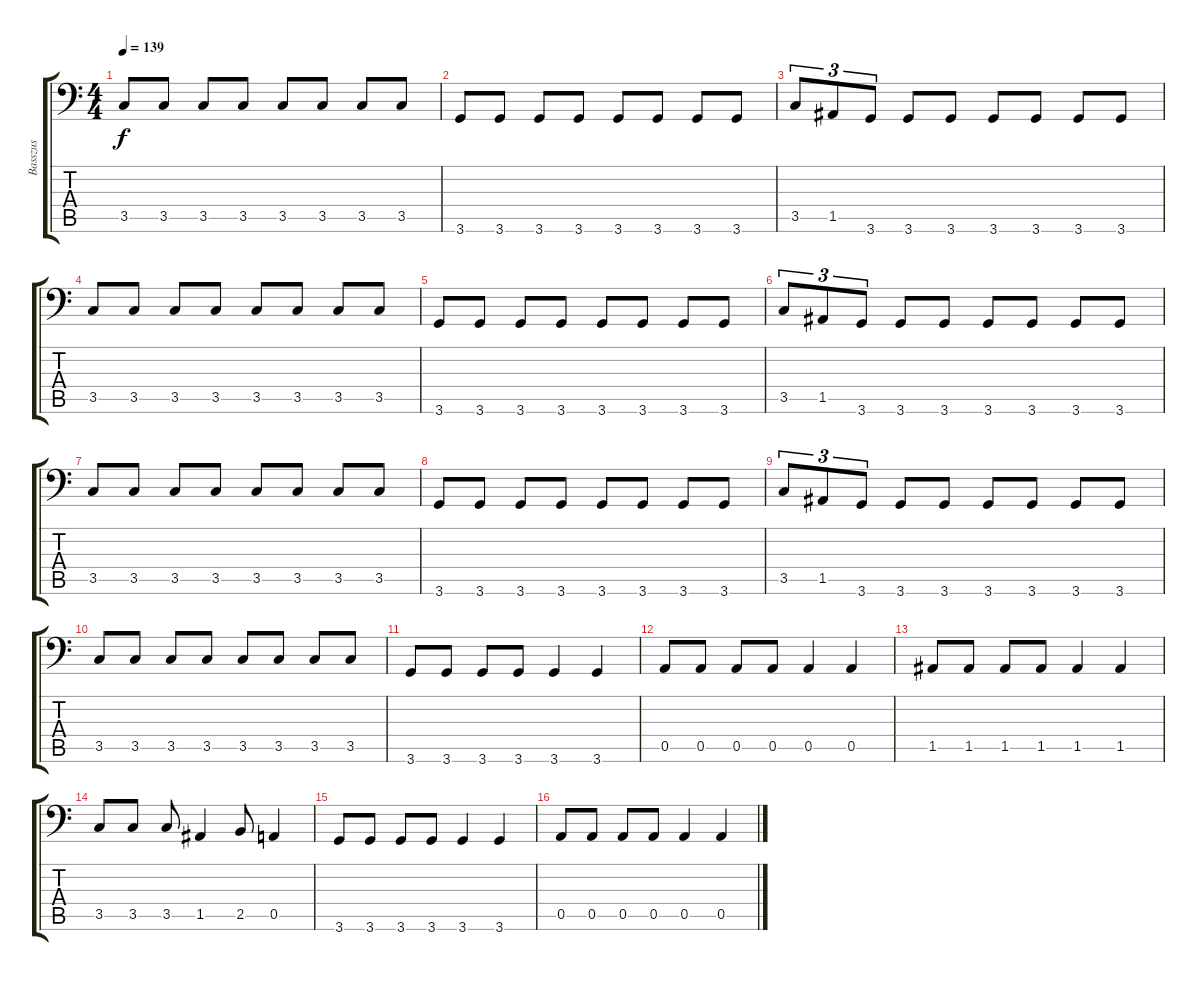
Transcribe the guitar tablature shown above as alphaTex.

\track ("Basszus" "Basszus") {instrument electricbasspick}
\staff {score tabs}
\tuning (E3 B2 G2 D2 A1 E1) {hide}
\ts (4 4)
\tempo 139
\clef f4
\ks c
3.5.8{dy f} 3.5.8 3.5.8 3.5.8 3.5.8 3.5.8 3.5.8 3.5.8 |
3.6.8 3.6.8 3.6.8 3.6.8 3.6.8 3.6.8 3.6.8 3.6.8 |
3.5.8{tu (3 2)} 1.5.8{tu (3 2)} 3.6.8{tu (3 2)} 3.6.8 3.6.8 3.6.8 3.6.8 3.6.8 3.6.8 |
3.5.8 3.5.8 3.5.8 3.5.8 3.5.8 3.5.8 3.5.8 3.5.8 |
3.6.8 3.6.8 3.6.8 3.6.8 3.6.8 3.6.8 3.6.8 3.6.8 |
3.5.8{tu (3 2)} 1.5.8{tu (3 2)} 3.6.8{tu (3 2)} 3.6.8 3.6.8 3.6.8 3.6.8 3.6.8 3.6.8 |
3.5.8 3.5.8 3.5.8 3.5.8 3.5.8 3.5.8 3.5.8 3.5.8 |
3.6.8 3.6.8 3.6.8 3.6.8 3.6.8 3.6.8 3.6.8 3.6.8 |
3.5.8{tu (3 2)} 1.5.8{tu (3 2)} 3.6.8{tu (3 2)} 3.6.8 3.6.8 3.6.8 3.6.8 3.6.8 3.6.8 |
3.5.8 3.5.8 3.5.8 3.5.8 3.5.8 3.5.8 3.5.8 3.5.8 |
3.6.8 3.6.8 3.6.8 3.6.8 3.6.4 3.6.4 |
0.5.8 0.5.8 0.5.8 0.5.8 0.5.4 0.5.4 |
1.5.8 1.5.8 1.5.8 1.5.8 1.5.4 1.5.4 |
3.5.8 3.5.8 3.5.8 1.5.4 2.5.8 0.5.4 |
3.6.8 3.6.8 3.6.8 3.6.8 3.6.4 3.6.4 |
0.5.8 0.5.8 0.5.8 0.5.8 0.5.4 0.5.4
